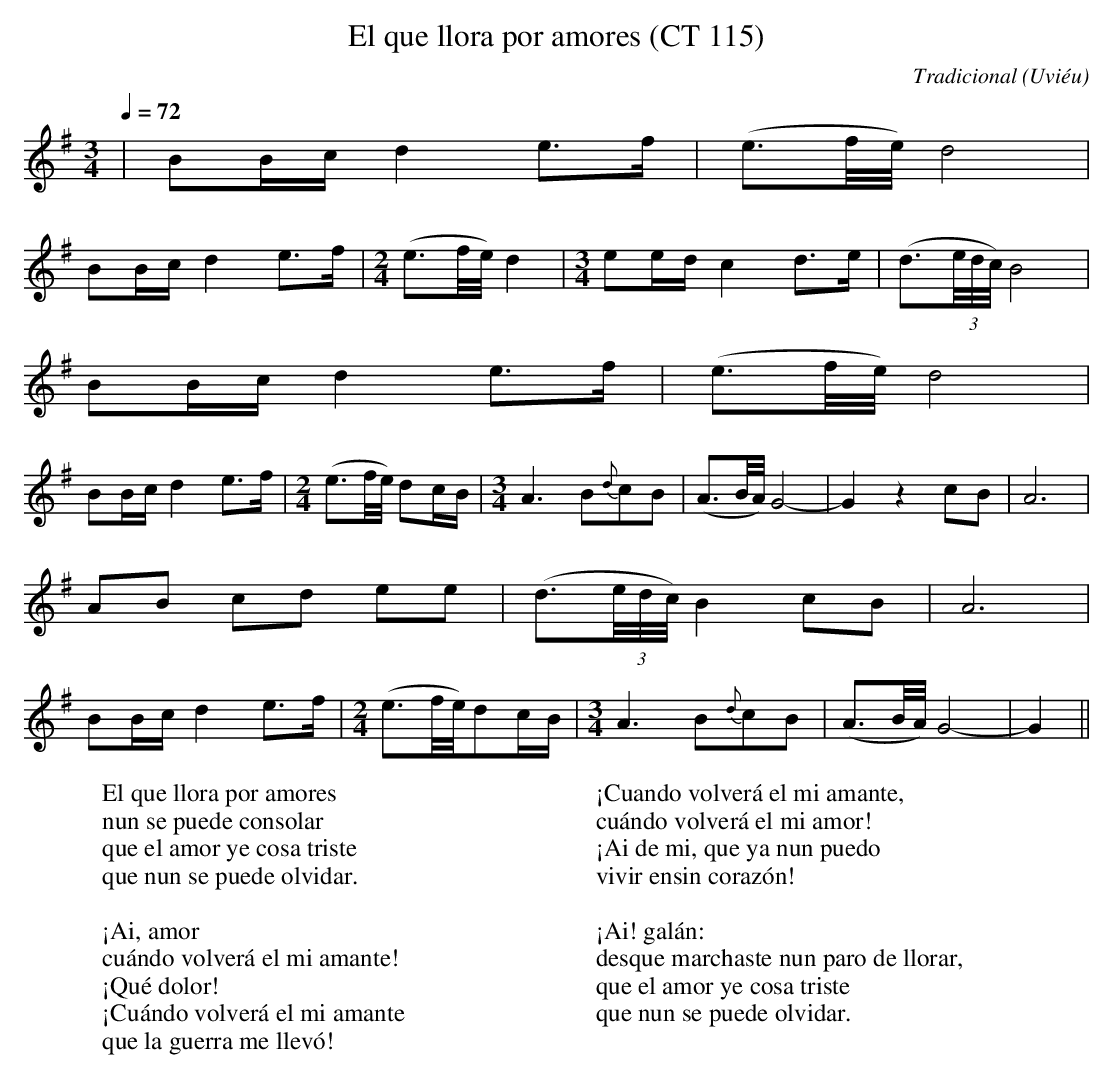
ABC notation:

X:1
T:El que llora por amores (CT 115)
C:Tradicional
O:Uviéu
M:3/4
L:1/8
Q:1/4=72
W:El que llora por amores
W:nun se puede consolar
W:que el amor ye cosa triste
W:que nun se puede olvidar.
W:
W:¡Ai, amor
W:cuándo volverá el mi amante!
W:¡Qué dolor!
W:¡Cuándo volverá el mi amante
W:que la guerra me llevó!
W:
W:¡Cuando volverá el mi amante,
W:cuándo volverá el mi amor!
W:¡Ai de mi, que ya nun puedo
W:vivir ensin corazón!
W:
W:¡Ai! galán:
W:desque marchaste nun paro de llorar,
W:que el amor ye cosa triste
W:que nun se puede olvidar.
K:G
|BB/c/ d2 e>f|(e3/2f/4e/4) d4|
BB/c/ d2 e>f|[M:2/4](e3/2f/4e/4) d2|[M:3/4]ee/d/ c2 d>e|(d3/2(3e/4d/4c/4) B4|
BB/c/ d2 e>f|(e3/2f/4e/4) d4|
BB/c/ d2 e>f|[M:2/4](e3/2f/4e/4) dc/B/|[M:3/4]A3 B{d}cB|(A3/2B/4A/4) G4-|G2 z2 cB|A6|
AB cd ee|(d3/2(3e/4d/4c/4) B2 cB|A6|
BB/c/ d2 e>f|[M:2/4](e3/2f/4e/4)dc/B/|[M:3/4]A3 B{d}cB|(A3/2B/4A/4) G4-|G2 ||
